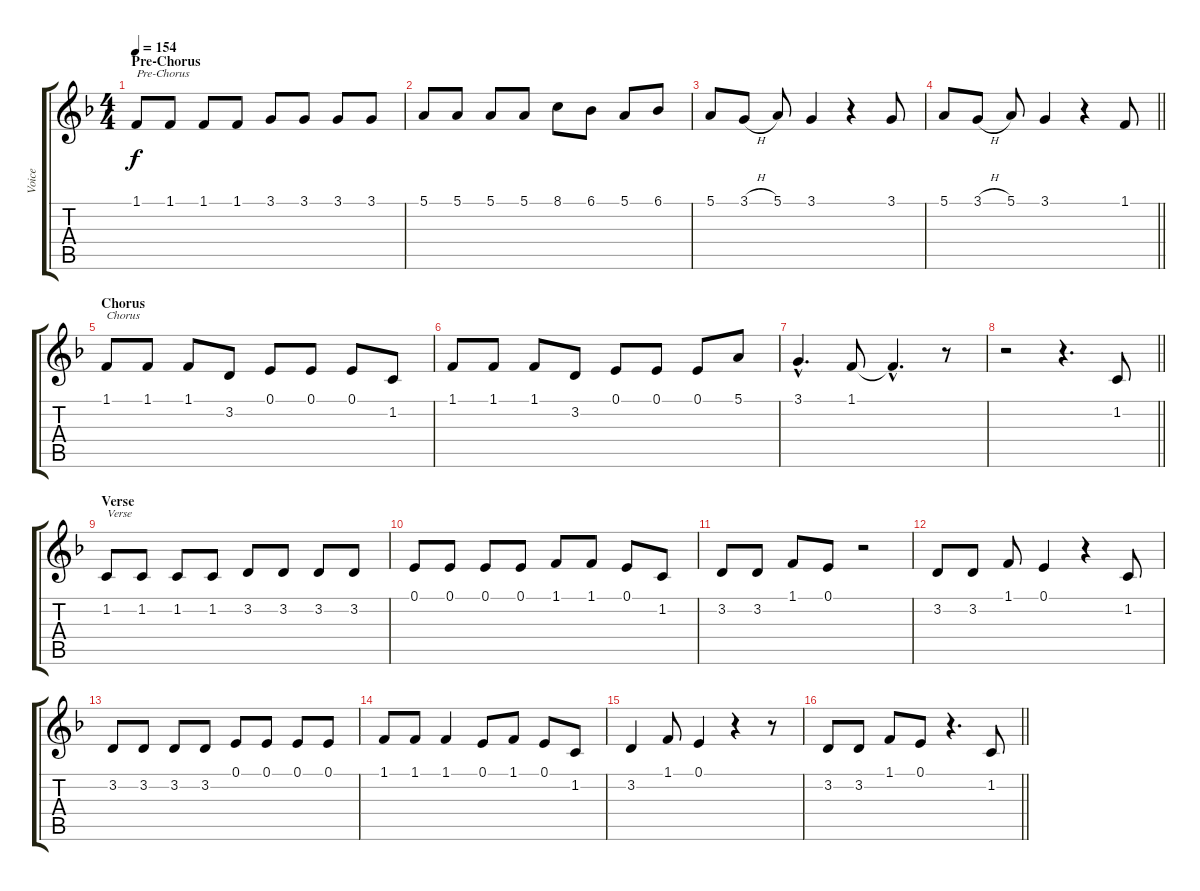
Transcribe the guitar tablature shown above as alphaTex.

\track ("Voice" "Voice") {instrument clarinet}
\staff {score tabs}
\tuning (E4 B3 G3 D3 A2 E2) {hide}
\ts (4 4)
\section ("" "Pre-Chorus")
\tempo 154
\clef g2
\ks f
1.1.8{txt "Pre-Chorus" dy f} 1.1.8 1.1.8 1.1.8 3.1.8 3.1.8 3.1.8 3.1.8 |
5.1.8 5.1.8 5.1.8 5.1.8 8.1.8 6.1.8 5.1.8 6.1.8 |
5.1.8 3.1{h}.8 5.1.8 3.1.4 r.4 3.1.8 |
\barLineRight lightlight
5.1.8 3.1{h}.8 5.1.8 3.1.4 r.4 1.1.8 |
\section ("" "Chorus")
1.1.8{txt "Chorus"} 1.1.8 1.1.8 3.2.8 0.1.8 0.1.8 0.1.8 1.2.8 |
1.1.8 1.1.8 1.1.8 3.2.8 0.1.8 0.1.8 0.1.8 5.1.8 |
3.1{hac}.4{d} 1.1.8 1.1{hac t}.4{d} r.8 |
\barLineRight lightlight
r.2 r.4{d} 1.2.8 |
\section ("" "Verse")
1.2.8{txt "Verse"} 1.2.8 1.2.8 1.2.8 3.2.8 3.2.8 3.2.8 3.2.8 |
0.1.8 0.1.8 0.1.8 0.1.8 1.1.8 1.1.8 0.1.8 1.2.8 |
3.2.8 3.2.8 1.1.8 0.1.8 r.2 |
3.2.8 3.2.8 1.1.8 0.1.4 r.4 1.2.8 |
3.2.8 3.2.8 3.2.8 3.2.8 0.1.8 0.1.8 0.1.8 0.1.8 |
1.1.8 1.1.8 1.1.4 0.1.8 1.1.8 0.1.8 1.2.8 |
3.2.4 1.1.8 0.1.4 r.4 r.8 |
\barLineRight lightlight
3.2.8 3.2.8 1.1.8 0.1.8 r.4{d} 1.2.8
